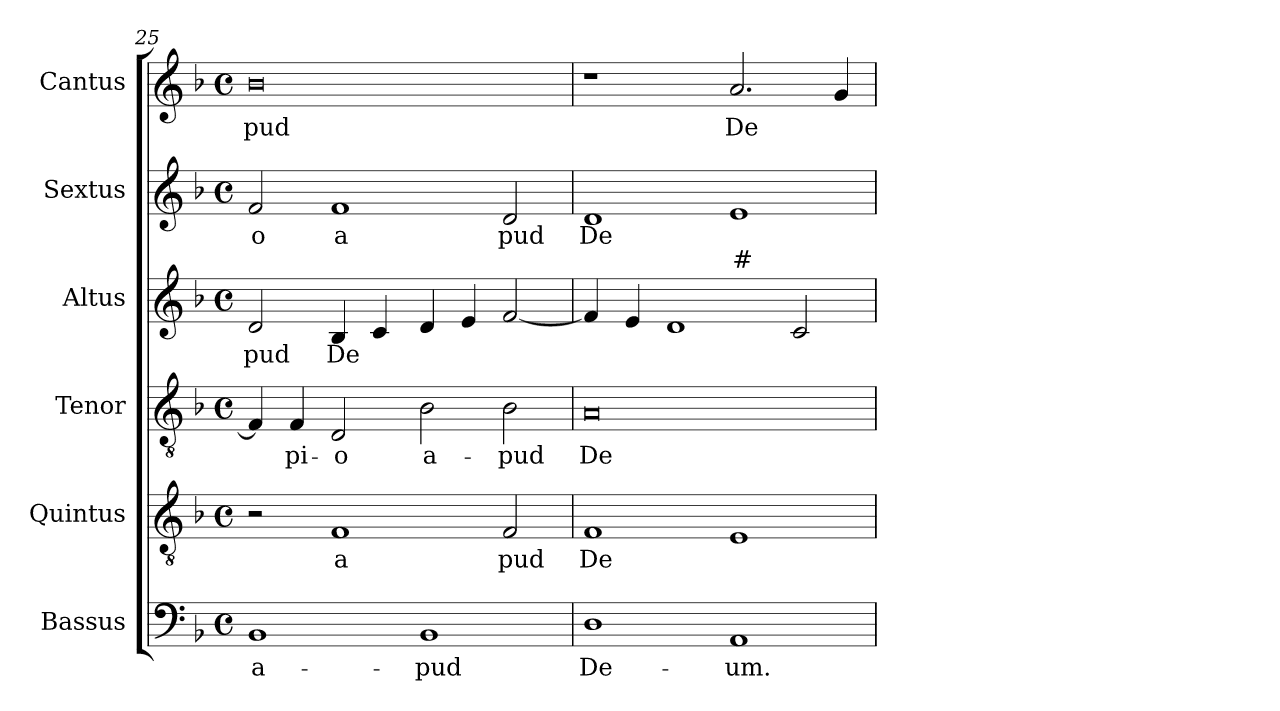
**kern	**text	**kern	**text	**kern	**text	**kern	**text	**kern	**text	**text	**kern	**text
*part6	*part6	*part5	*part5	*part4	*part4	*part3	*part3	*part2	*part2	*part2	*part1	*part1
*staff6	*staff6	*staff5	*staff5	*staff4	*staff4	*staff3	*staff3	*staff2	*staff2	*staff2	*staff1	*staff1
*I"Bassus	*	*I"Quintus	*	*I"Tenor	*	*I"Altus	*	*I"Sextus	*	*	*I"Cantus	*
*I'Bassus	*	*I'Quintus	*	*I'Tenor	*	*I'Altus	*	*I'Sextus	*	*	*I'Cantus	*
!!LO:LB:g=z
*clefF4	*	*clefGv2	*	*clefGv2	*	*clefG2	*	*clefG2	*	*	*clefG2	*
*k[b-]	*	*k[b-]	*	*k[b-]	*	*k[b-]	*	*k[b-]	*	*	*k[b-]	*
*F:	*	*F:	*	*F:	*	*F:	*	*F:	*	*	*F:	*
*M4/4	*	*M4/4	*	*M4/4	*	*M4/4	*	*M4/4	*	*	*M4/4	*
*met(c)	*	*met(c)	*	*met(c)	*	*met(c)	*	*met(c)	*	*	*met(c)	*
=25	=25	=25	=25	=25	=25	=25	=25	=25	=25	=25	=25	=25
!	!LO:LY:b:cj	!	!	!	!	!	!LO:LY:b:cj	!	!LO:LY:b:cj	!	!	!LO:LY:b:cj
*	*	*	*	*	*	*	*	*^	*	*	*	*
1BB-	a-	2r	.	4F/]	.	2d/	pud	2f/	2ryy	-o	.	0b-	-pud
!	!	!	!	!	!LO:LY:b:cj	!	!	!	!	!	!	!	!
.	.	.	.	4F/	pi-	.	.	.	.	.	.	.	.
!	!	!	!LO:LY:b:cj	!	!LO:LY:b:cj	!	!LO:LY:b	!	!	!LO:LY:b:cj	!	!	!
.	.	1F	a	2D/	-o	4B-/	De	1f	4ryy	a	.	.	.
.	.	.	.	.	.	4c/	.	.	8...ryy	.	.	.	.
.	.	.	.	.	.	.	.	.	1ryy	.	.	.	.
!	!LO:LY:b:cj	!	!	!	!LO:LY:b:cj	!	!	!	!	!	!	!	!
1BB-	-pud	.	.	2B-\	a-	4d/	.	.	.	.	.	.	.
.	.	.	.	.	.	4e/	.	.	.	.	.	.	.
!	!	!	!LO:LY:b:cj	!	!LO:LY:b:cj	!	!	!	!	!LO:LY:b:cj	!	!	!
.	.	2F/	pud	2B-\	-pud	[<2f/	.	2d/	.	pud	.	.	.
.	.	.	.	.	.	.	.	.	64ryy	.	.	.	.
=26	=26	=26	=26	=26	=26	=26	=26	=26	=26	=26	=26	=26	=26
!	!LO:LY:b:cj	!	!LO:LY:b:cj	!	!LO:LY:b:cj	!	!	!	!	!LO:LY:b:cj	!	!	!
*	*	*	*	*	*	*	*	*v	*v	*	*	*	*
1D	De-	1F	De	0A	De-	4f/]	.	1d	De	.	1r	.
.	.	.	.	.	.	4e/	.	.	.	.	.	.
.	.	.	.	.	.	1d	.	.	.	.	.	.
!	!LO:LY:b:cj	!	!	!	!	!	!	!	!	!LO:LY:b	!	!LO:LY:b
1AA	-um.	1E	.	.	.	.	.	1e	.	#-	2.a/	De
.	.	.	.	.	.	2c/	.	.	.	.	.	.
.	.	.	.	.	.	.	.	.	.	.	4g/	.
=	=	=	=	=	=	=	=	=	=	=	=	=
*-	*-	*-	*-	*-	*-	*-	*-	*-	*-	*-	*-	*-
